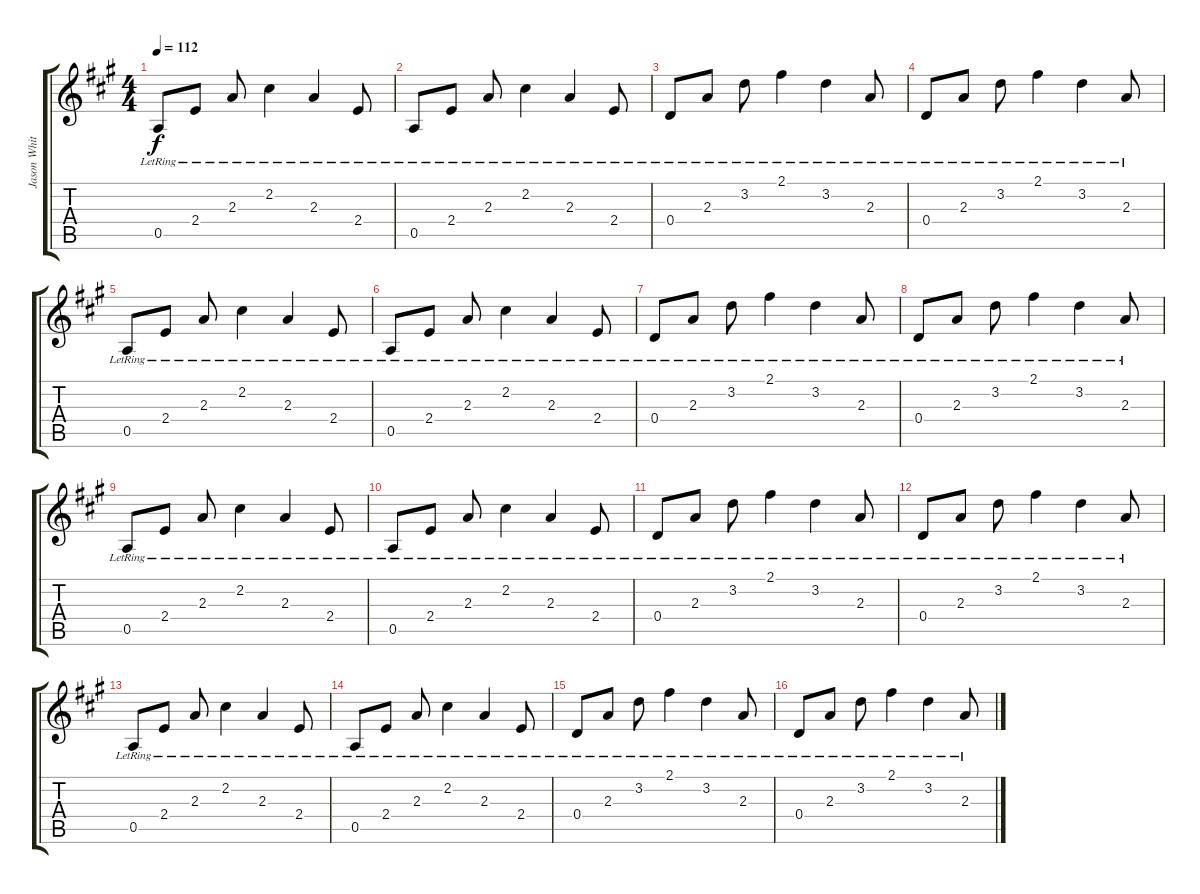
\track ("Jason White" "Jason Whit") {instrument electricguitarclean}
\staff {score tabs}
\tuning (E4 B3 G3 D3 A2 E2) {hide}
\ts (4 4)
\tempo 112
\clef g2
\ks a
0.5{lr}.8{dy f} 2.4{lr}.8 2.3{lr}.8 2.2{lr}.4 2.3{lr}.4 2.4{lr}.8 |
0.5{lr}.8 2.4{lr}.8 2.3{lr}.8 2.2{lr}.4 2.3{lr}.4 2.4{lr}.8 |
0.4{lr}.8 2.3{lr}.8 3.2{lr}.8 2.1{lr}.4 3.2{lr}.4 2.3{lr}.8 |
0.4{lr}.8 2.3{lr}.8 3.2{lr}.8 2.1{lr}.4 3.2{lr}.4 2.3{lr}.8 |
0.5{lr}.8 2.4{lr}.8 2.3{lr}.8 2.2{lr}.4 2.3{lr}.4 2.4{lr}.8 |
0.5{lr}.8 2.4{lr}.8 2.3{lr}.8 2.2{lr}.4 2.3{lr}.4 2.4{lr}.8 |
0.4{lr}.8 2.3{lr}.8 3.2{lr}.8 2.1{lr}.4 3.2{lr}.4 2.3{lr}.8 |
0.4{lr}.8 2.3{lr}.8 3.2{lr}.8 2.1{lr}.4 3.2{lr}.4 2.3{lr}.8 |
0.5{lr}.8 2.4{lr}.8 2.3{lr}.8 2.2{lr}.4 2.3{lr}.4 2.4{lr}.8 |
0.5{lr}.8 2.4{lr}.8 2.3{lr}.8 2.2{lr}.4 2.3{lr}.4 2.4{lr}.8 |
0.4{lr}.8 2.3{lr}.8 3.2{lr}.8 2.1{lr}.4 3.2{lr}.4 2.3{lr}.8 |
0.4{lr}.8 2.3{lr}.8 3.2{lr}.8 2.1{lr}.4 3.2{lr}.4 2.3{lr}.8 |
0.5{lr}.8 2.4{lr}.8 2.3{lr}.8 2.2{lr}.4 2.3{lr}.4 2.4{lr}.8 |
0.5{lr}.8 2.4{lr}.8 2.3{lr}.8 2.2{lr}.4 2.3{lr}.4 2.4{lr}.8 |
0.4{lr}.8 2.3{lr}.8 3.2{lr}.8 2.1{lr}.4 3.2{lr}.4 2.3{lr}.8 |
0.4{lr}.8 2.3{lr}.8 3.2{lr}.8 2.1{lr}.4 3.2{lr}.4 2.3{lr}.8
